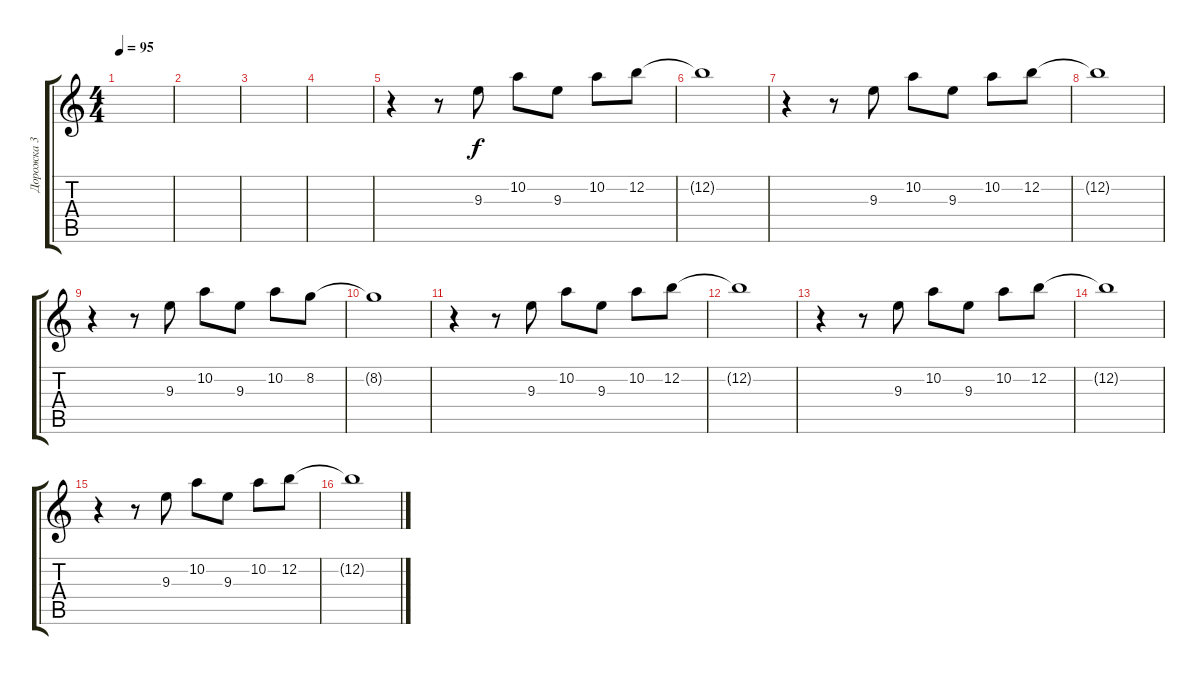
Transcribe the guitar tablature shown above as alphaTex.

\track ("Дорожка 3" "Дорожка 3") {instrument acousticguitarsteel}
\staff {score tabs}
\tuning (E4 B3 G3 D3 A2 E2) {hide}
\ts (4 4)
\tempo 95
\clef g2
\ks c
|
|
|
|
r.4 r.8 9.3.8 10.2.8 9.3.8 10.2.8 12.2.8 |
12.2{t}.1 |
r.4 r.8 9.3.8 10.2.8 9.3.8 10.2.8 12.2.8 |
12.2{t}.1 |
r.4 r.8 9.3.8 10.2.8 9.3.8 10.2.8 8.2.8 |
8.2{t}.1 |
r.4 r.8 9.3.8 10.2.8 9.3.8 10.2.8 12.2.8 |
12.2{t}.1 |
r.4 r.8 9.3.8 10.2.8 9.3.8 10.2.8 12.2.8 |
12.2{t}.1 |
r.4 r.8 9.3.8 10.2.8 9.3.8 10.2.8 12.2.8 |
12.2{t}.1
